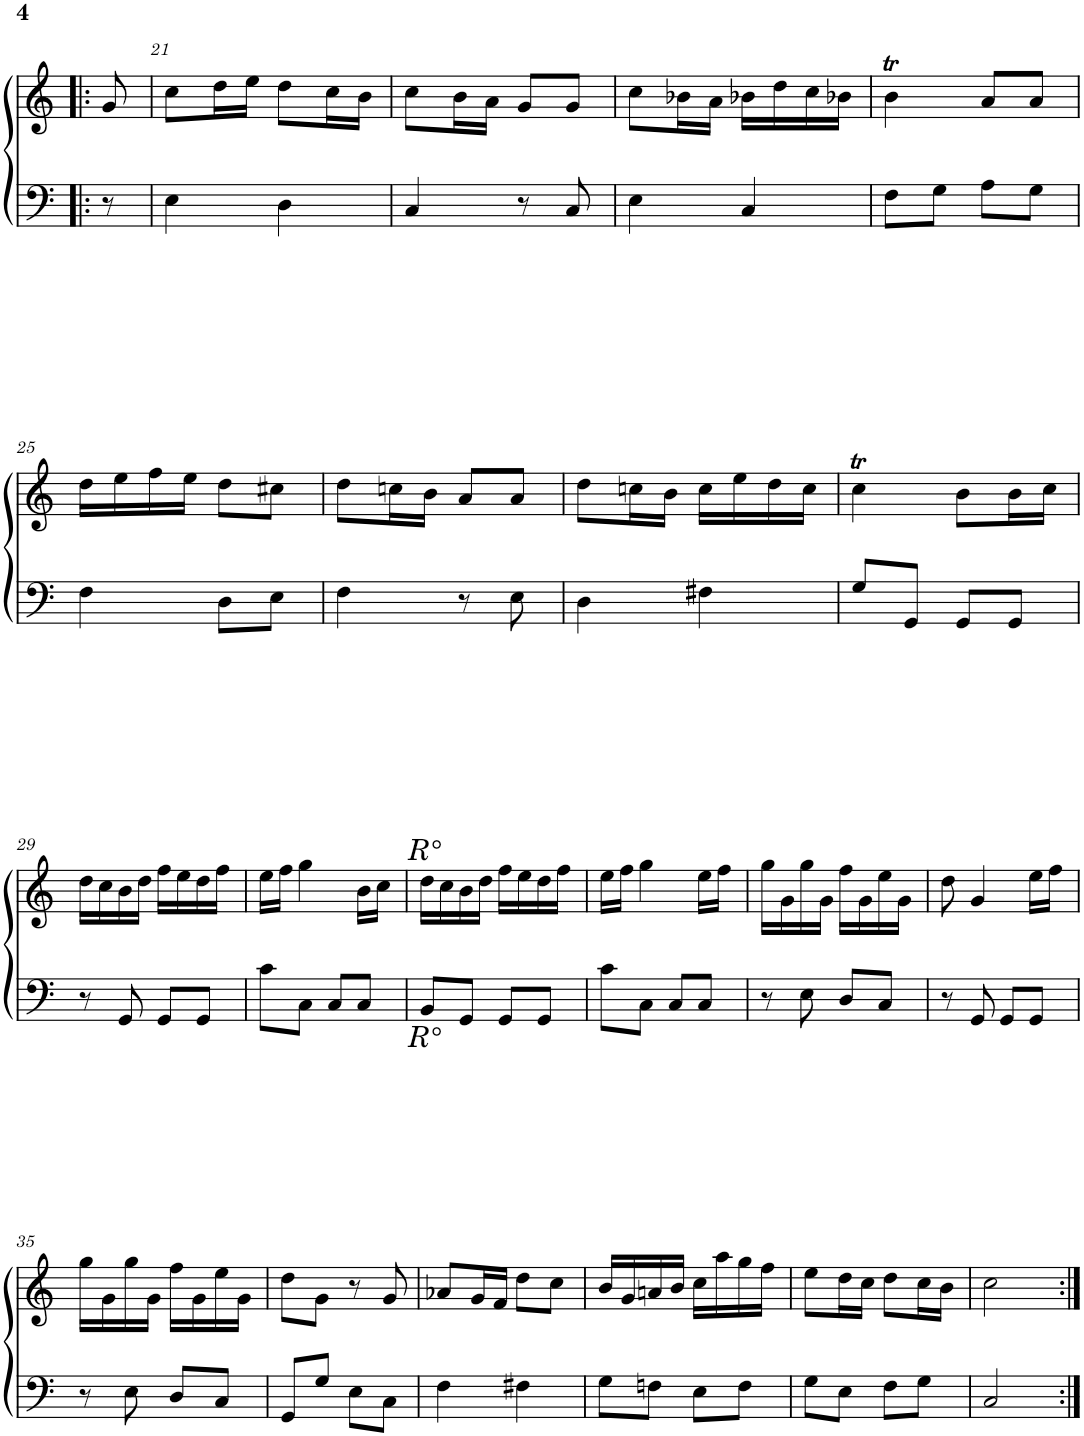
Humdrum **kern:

**kern	**kern
*part2	*part1
*staff2	*staff1
*I"Theorba	*I"Arciloutna
!!LO:PB:g=z
*clefF4	*clefG2
*	*Trd7c12
*k[]	*k[]
*M2/4	*M2/4
=20X1!|:	=20X1!|:
8r	8g/
=21	=21
4E\	8cc\L
.	16dd\L
.	16ee\JJ
4D\	8dd\L
.	16cc\L
.	16b\JJ
=22	=22
4C/	8cc\L
.	16b\L
.	16a\JJ
8r	8g/L
8C/	8g/J
=23	=23
4E\	8cc\L
.	16b-X\L
.	16a\JJ
4C/	16b-X\LL
.	16dd\
.	16cc\
.	16b-X\JJ
=24	=24
8F\L	4bt\
8G\J	.
8A\L	8a/L
8G\J	8a/J
!!LO:LB:g=z
=25	=25
4F\	16dd\LL
.	16ee\
.	16ff\
.	16ee\JJ
8D\L	8dd\L
8E\J	8cc#X\J
=26	=26
4F\	8dd\L
.	16ccn\L
.	16b\JJ
8r	8a/L
8E\	8a/J
=27	=27
4D\	8dd\L
.	16ccn\L
.	16b\JJ
4F#X\	16cc\LL
.	16ee\
.	16dd\
.	16cc\JJ
=28	=28
8G/L	4ccT\
8GG/J	.
8GG/L	8b\L
8GG/J	16b\L
.	16cc\JJ
!!LO:LB:g=z
=29	=29
8r	16dd\LL
.	16cc\
8GG/	16b\
.	16dd\JJ
8GG/L	16ff\LL
.	16ee\
8GG/J	16dd\
.	16ff\JJ
=30	=30
8c\L	16ee\LL
.	16ff\JJ
8C\J	4gg\
8C/L	.
8C/J	16b\LL
.	16cc\JJ
!!LO:REH:place=s1:a:i:enc=none:fs=14:t=R°
!!LO:REH:place=s2:b:i:enc=none:fs=14:t=R°
=31	=31
8BB/L	16dd\LL
.	16cc\
8GG/J	16b\
.	16dd\JJ
8GG/L	16ff\LL
.	16ee\
8GG/J	16dd\
.	16ff\JJ
=32	=32
8c\L	16ee\LL
.	16ff\JJ
8C\J	4gg\
8C/L	.
8C/J	16ee\LL
.	16ff\JJ
=33	=33
8r	16gg\LL
.	16g\
8E\	16gg\
.	16g\JJ
8D/L	16ff\LL
.	16g\
8C/J	16ee\
.	16g\JJ
=34	=34
8r	8dd\
8GG/	4g/
8GG/L	.
8GG/J	16ee\LL
.	16ff\JJ
!!LO:LB:g=z
=35	=35
8r	16gg\LL
.	16g\
8E\	16gg\
.	16g\JJ
8D/L	16ff\LL
.	16g\
8C/J	16ee\
.	16g\JJ
=36	=36
8GG/L	8dd\L
8G/J	8g\J
8E\L	8r
8C\J	8g/
=37	=37
4F\	8a-X/L
.	16g/L
.	16f/JJ
4F#X\	8dd\L
.	8cc\J
=38	=38
8G\L	16b/LL
.	16g/
8Fn\J	16an/
.	16b/JJ
8E\L	16cc\LL
.	16aa\
8F\J	16gg\
.	16ff\JJ
=39	=39
8G\L	8ee\L
8E\J	16dd\L
.	16cc\JJ
8F\L	8dd\L
8G\J	16cc\L
.	16b\JJ
=40	=40
2C/	2cc\
=:|!	=:|!
*-	*-
